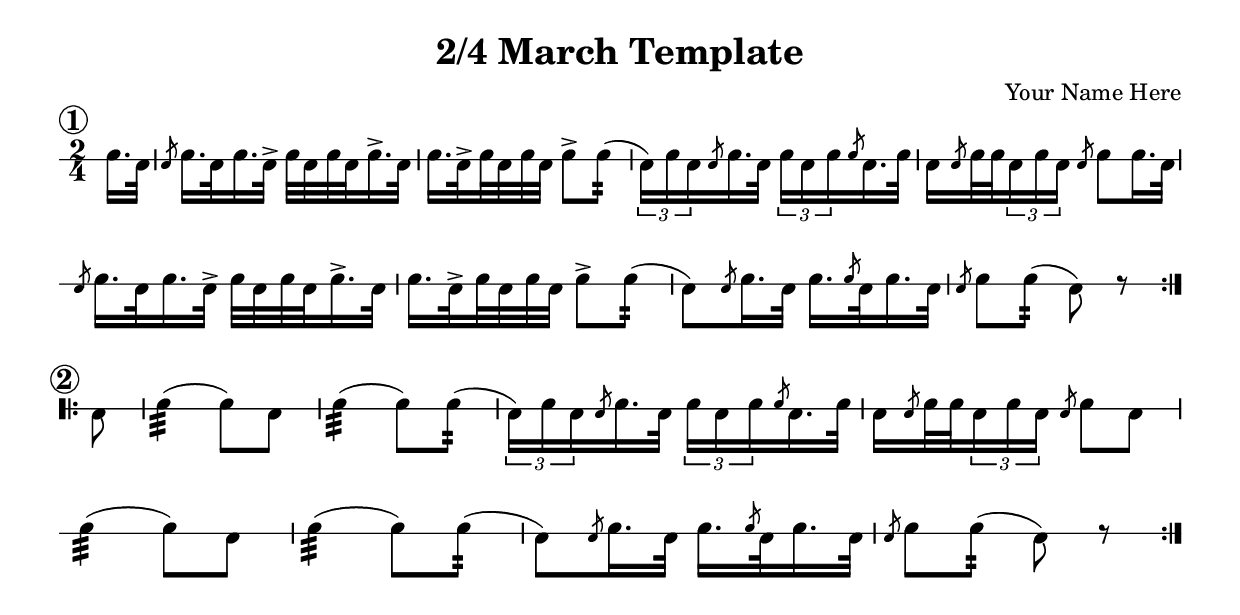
\version "2.20.0"


%%% DRUM STYLE SETUP %%%

  % Define two sets of hand aliases: ll/rr and P/p
  drumPitchNames.rr = #'right 
  drumPitchNames.ll = #'left
  drumPitchNames.P  = #'right
  drumPitchNames.p  = #'left

  % Defines a style table that puts left under the line, and right above it
  #(define pipe-band-snare '((left default #f -1) (right default #f 1)))

%%%% Welcome to Pipe Band Drumming with Lilypond

% This file assumes that drum notes are being created with 'left and 'right
% types as per the drum style setup above.

%%% FIX THE LAYOUT %%%

  \layout {
    % No indent on the first line
    indent = #0
    \context {
      \Score
      % Fixes grace note spacing in drags and roughs
      \consists "Grace_spacing_engraver"
      \override GraceSpacing.shortest-duration-space = 0.1
      \override GraceSpacing.spacing-increment = 0.1
      % All stems down
      \override Stem.direction = #down
      % Flatten beams
      \override Beam #'positions = #'(-4 . -4)
      
      % 1 Line in the staff
      \override StaffSymbol.line-count =  #1      
      drumStyleTable = #(alist->hash-table pipe-band-snare)

      % Remove this line to enable bar numbers
      \omit BarNumber
      % Dont show a clef
      \omit Clef
      
      
    }
  }

%%% SUPPORT FUNCTIONS %%%

%% (if (equal? 'right (ly:music-property inHand 'drum-type))
  #(define (hands inHand)
  (if (equal? 'right (find-first-pitch inHand))
    (cons 'right 'left)
    (cons 'left 'right))
  )

  #(define (find-first-pitch music)
  (if (eq? #t (ly:music-property music 'drum-type #t))
    (ly:music-property (car (ly:music-property (ly:music-property music 'element) 'elements)) 'drum-type)
    (ly:music-property music 'drum-type)
  ))

%%% DRUM EMBELLISHMENTS %%%

  flam =
  #(define-music-function (parser location baseNote) (ly:music?)
  (let* ((h (hands baseNote))
        (offHand (cdr h))
        (gracey (make-music 'NoteEvent 'drum-type offHand 'duration (ly:make-duration 3)) )
        )

  #{
  \slashedGrace {
      \once \override Stem #'direction = #up
      $gracey
  }
  $baseNote
  #}
  ))

  drag =
  #(define-music-function (parser location baseNote) (ly:music?)
  (let* ((h (hands baseNote))
        (offHand (cdr h))
        (gracey (make-music 'NoteEvent 'drum-type offHand 'duration (ly:make-duration 4)) )
        )
  #{
  \slashedGrace {
      \once \override Stem #'direction = #up
      \once \override Beam #'positions = #'(2 . 2.25)
      $gracey $gracey
  }
  $baseNote
  #}
  ))

  triplet =
  #(define-music-function
       (parser location padding)
       (ly:music?)
     #{
       \tuplet 3/2 #padding
     #})


\header {
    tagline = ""
    title = "2/4 March Template"
    composer = "Your Name Here"
}

notes = \drummode {
  
  % Part 1. Simple Repeat.
  \repeat volta 2 {
    \mark \markup { \circle \bold 1 }
      \partial 8 {  P16. p32} | 
      
      % Bar 1
      \flam P16. p32 P16. p32-> P32 p P p P16.-> p32 |
      
      % Bar 2
      P16. p32-> P32 p P p P8-> P8:32( |
      
      % Bar 3
      \triplet { p16) P p } \flam P16. p32 \triplet { P16 p P } \flam p16. P32 |
      
      % Bar 4
      p16 \flam P32 P \triplet { p16 P p } \flam P8 P16. p32 | \break
      
      % Bar 5
      \flam P16. p32 P16. p32-> P32 p P p P16.-> p32 |
      
      % Bar 6
      P16. p32-> P32 p P p P8-> P8:32( |
      
      % Bar 7
      p8) \flam P16. p32 P16. \flam p32 P16. p32 |
      
      % Bar 8
      \flam P8 P8:32( p8) r8 | 
  }
  
  \repeat volta 2 {
    \mark \markup { \circle \bold 2 }
      \partial 8 {  p8 } | 
      
      % Bar 1
      P4:32( P8) p | 
      
      % Bar 2
      P4:32( P8) P8:32( |
      
      % Bar 3
      \triplet { p16) P p } \flam P16. p32 \triplet { P16 p P } \flam p16. P32 |
      
      % Bar 4
      p16 \flam P32 P \triplet { p16 P p } \flam P8 p | \break
      
      % Bar 5
      P4:32( P8) p | 
      
      % Bar 6
      P4:32( P8) P8:32( |
      
      % Bar 7
      p8) \flam P16. p32 P16. \flam p32 P16. p32 |
      
      % Bar 8
      \flam P8 P8:32( p8) r8 | 
  }

}

\drums {
      \set strictBeatBeaming = ##t
      \time 2/4
      \notes 
}